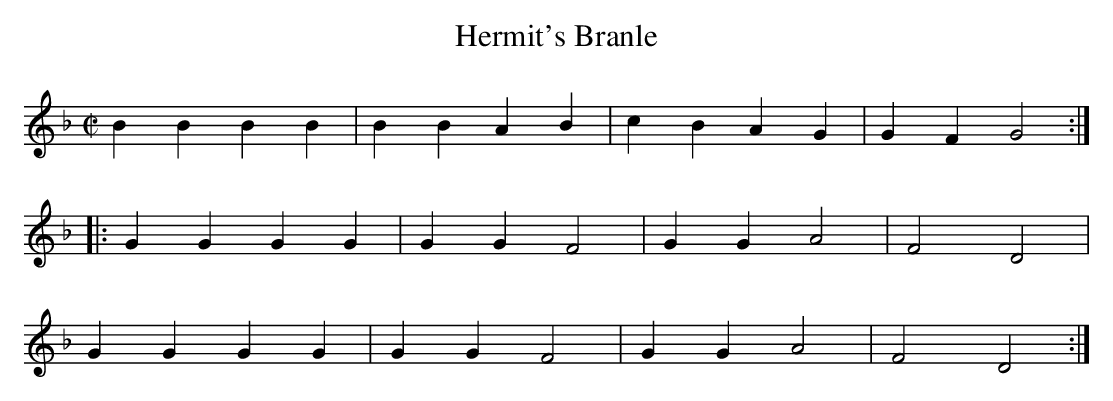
X:1
T:Hermit's Branle
M:C|
L:1/4
K:GDor
BB BB | BB AB | cB AG | GF G2 ::
GG GG | GG F2 | GG A2 | F2 D2 |
GG GG | GG F2 | GG A2 | F2 D2 :|
